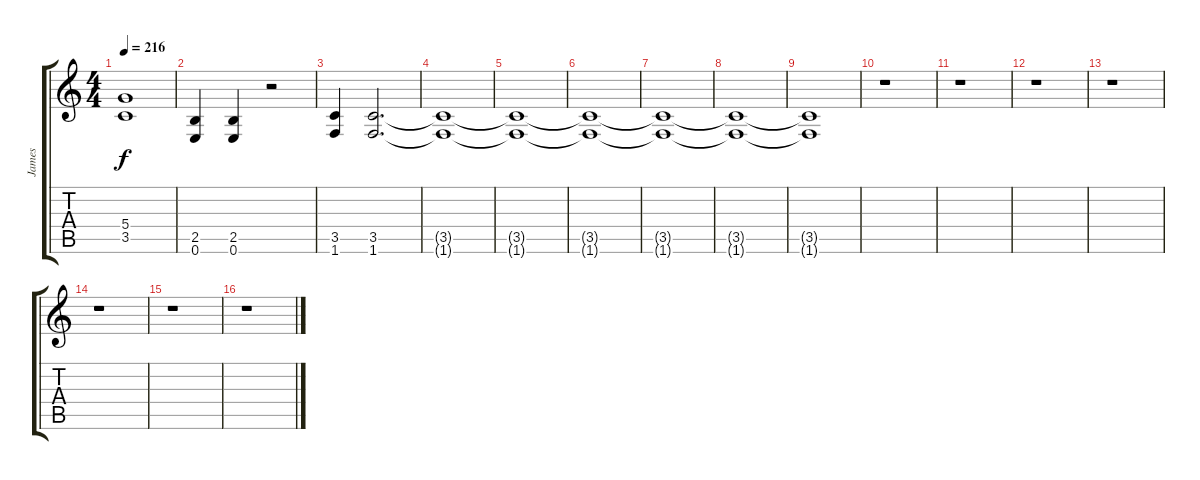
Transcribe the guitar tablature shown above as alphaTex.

\track ("James" "James") {instrument distortionguitar}
\staff {score tabs}
\tuning (E4 B3 G3 D3 A2 E2) {hide}
\ts (4 4)
\tempo 216
\clef g2
\ks c
(5.4{t} 3.5{t}).1{dy f} |
(2.5 0.6).4 (2.5 0.6).4 r.2 |
(3.5 1.6).4 (3.5 1.6).2{d} |
(3.5{t} 1.6{t}).1 |
(3.5{t} 1.6{t}).1 |
(3.5{t} 1.6{t}).1 |
(3.5{t} 1.6{t}).1 |
(3.5{t} 1.6{t}).1 |
(3.5{t} 1.6{t}).1 |
r.1 |
r.1 |
r.1 |
r.1 |
r.1 |
r.1 |
r.1
